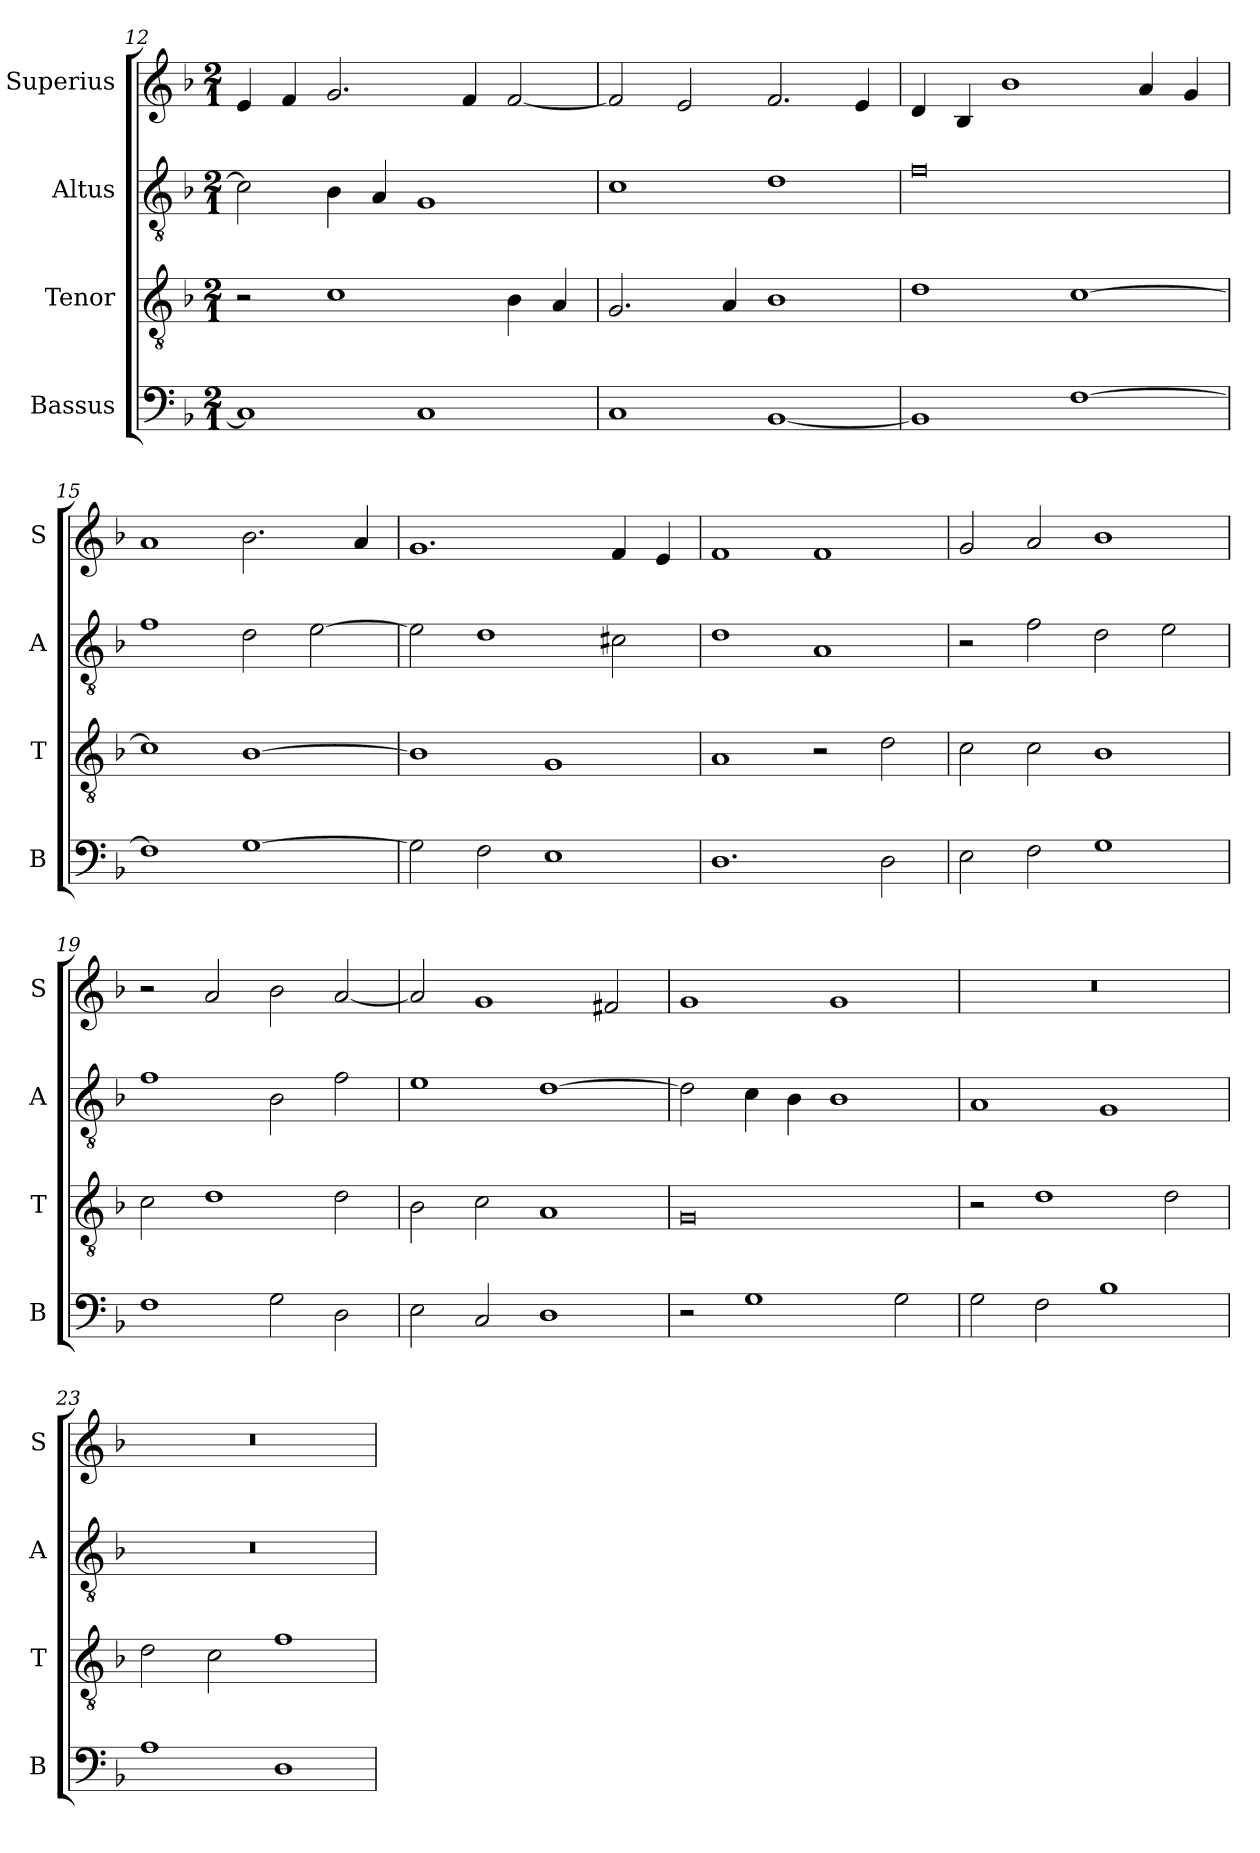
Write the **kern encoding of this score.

**kern	**kern	**kern	**kern
*part4	*part3	*part2	*part1
*staff4	*staff3	*staff2	*staff1
*I"Bassus	*I"Tenor	*I"Altus	*I"Superius
*I'B	*I'T	*I'A	*I'S
*clefF4	*clefGv2	*clefGv2	*clefG2
*k[b-]	*k[b-]	*k[b-]	*k[b-]
*F:	*F:	*F:	*F:
*M2/1	*M2/1	*M2/1	*M2/1
=12	=12	=12	=12
1C]	2r	2c]	4e
.	.	.	4f
.	1c	4B-	2.g
.	.	4A	.
1C	.	1G	.
.	.	.	4f
.	4B-	.	[2f
.	4A	.	.
=13	=13	=13	=13
1C	2.G	1c	2f]
.	.	.	2e
.	4A	.	.
[1BB-	1B-	1d	2.f
.	.	.	4e
=14	=14	=14	=14
1BB-]	1d	0f	4d
.	.	.	4B-
.	.	.	1b-
[1F	[1c	.	.
.	.	.	4a
.	.	.	4g
=15	=15	=15	=15
1F]	1c]	1f	1a
[1G	[1B-	2d	2.b-
.	.	[2e	.
.	.	.	4a
=16	=16	=16	=16
2G]	1B-]	2e]	1.g
2F	.	1d	.
1E	1G	.	.
.	.	2c#X	4f
.	.	.	4e
=17	=17	=17	=17
1.D	1A	1d	1f
.	2r	1A	1f
2D	2d	.	.
=18	=18	=18	=18
2E	2c	2r	2g
2F	2c	2f	2a
1G	1B-	2d	1b-
.	.	2e	.
=19	=19	=19	=19
1F	2c	1f	2r
.	1d	.	2a
2G	.	2B-	2b-
2D	2d	2f	[2a
=20	=20	=20	=20
2E	2B-	1e	2a]
2C	2c	.	1g
1D	1A	[1d	.
.	.	.	2f#X
=21	=21	=21	=21
2r	0G	2d]	1g
1G	.	4c	.
.	.	4B-	.
.	.	1B-	1g
2G	.	.	.
=22	=22	=22	=22
2G	2r	1A	0r
2F	1d	.	.
1B-	.	1G	.
.	2d	.	.
=23	=23	=23	=23
1A	2d	0r	0r
.	2c	.	.
1D	1f	.	.
=	=	=	=
*-	*-	*-	*-
